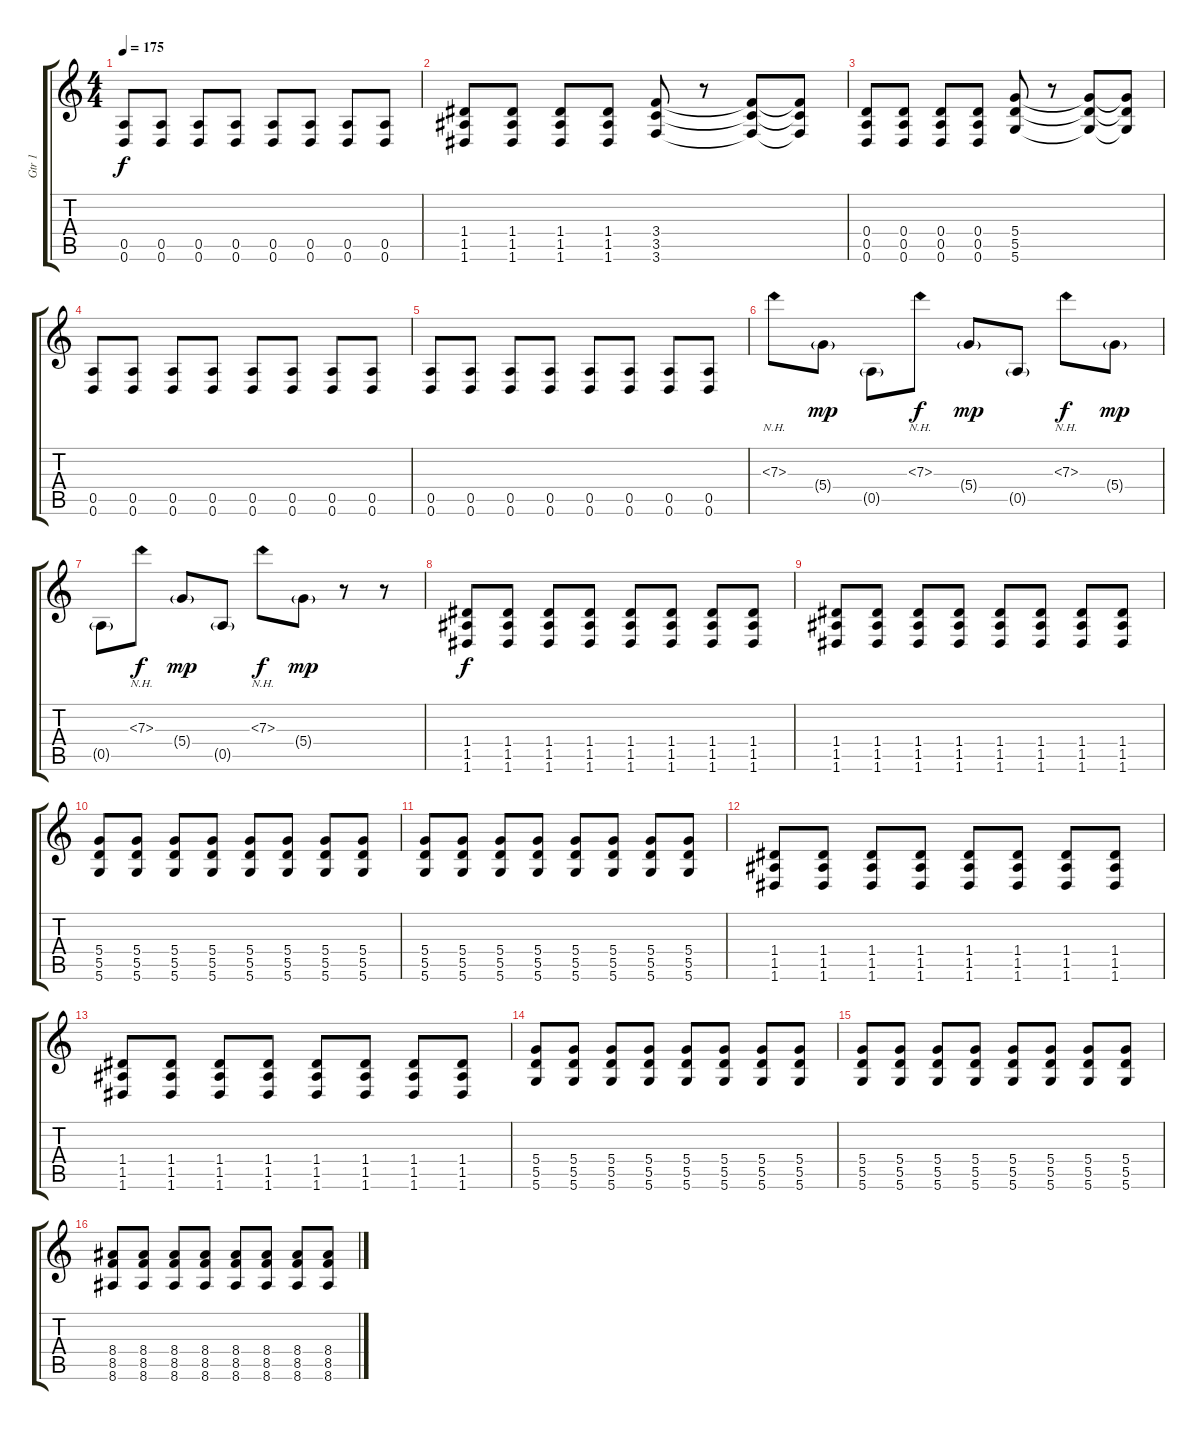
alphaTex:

\track ("Gtr 1" "Gtr 1") {instrument distortionguitar}
\staff {score tabs}
\tuning (E4 B3 G3 D3 A2 D2) {hide}
\ts (4 4)
\tempo 175
\clef g2
\ks c
(0.5 0.6).8{dy f} (0.5 0.6).8 (0.5 0.6).8 (0.5 0.6).8 (0.5 0.6).8 (0.5 0.6).8 (0.5 0.6).8 (0.5 0.6).8 |
(1.4 1.5 1.6).8 (1.4 1.5 1.6).8 (1.4 1.5 1.6).8 (1.4 1.5 1.6).8 (3.4 3.5 3.6).8 r.8 (3.4{t} 3.5{t} 3.6{t}).8 (3.4{t} 3.5{t} 3.6{t}).8 |
(0.4 0.5 0.6).8 (0.4 0.5 0.6).8 (0.4 0.5 0.6).8 (0.4 0.5 0.6).8 (5.4 5.5 5.6).8 r.8 (5.4{t} 5.5{t} 5.6{t}).8 (5.4{t} 5.5{t} 5.6{t}).8 |
(0.5 0.6).8 (0.5 0.6).8 (0.5 0.6).8 (0.5 0.6).8 (0.5 0.6).8 (0.5 0.6).8 (0.5 0.6).8 (0.5 0.6).8 |
(0.5 0.6).8 (0.5 0.6).8 (0.5 0.6).8 (0.5 0.6).8 (0.5 0.6).8 (0.5 0.6).8 (0.5 0.6).8 (0.5 0.6).8 |
7.3{nh}.8 5.4{g}.8{dy mp} 0.5{g}.8 7.3{nh}.8{dy f} 5.4{g}.8{dy mp} 0.5{g}.8 7.3{nh}.8{dy f} 5.4{g}.8{dy mp} |
0.5{g}.8 7.3{nh}.8{dy f} 5.4{g}.8{dy mp} 0.5{g}.8 7.3{nh}.8{dy f} 5.4{g}.8{dy mp} r.8 r.8 |
(1.4 1.5 1.6).8{dy f} (1.4 1.5 1.6).8 (1.4 1.5 1.6).8 (1.4 1.5 1.6).8 (1.4 1.5 1.6).8 (1.4 1.5 1.6).8 (1.4 1.5 1.6).8 (1.4 1.5 1.6).8 |
(1.4 1.5 1.6).8 (1.4 1.5 1.6).8 (1.4 1.5 1.6).8 (1.4 1.5 1.6).8 (1.4 1.5 1.6).8 (1.4 1.5 1.6).8 (1.4 1.5 1.6).8 (1.4 1.5 1.6).8 |
(5.4 5.5 5.6).8 (5.4 5.5 5.6).8 (5.4 5.5 5.6).8 (5.4 5.5 5.6).8 (5.4 5.5 5.6).8 (5.4 5.5 5.6).8 (5.4 5.5 5.6).8 (5.4 5.5 5.6).8 |
(5.4 5.5 5.6).8 (5.4 5.5 5.6).8 (5.4 5.5 5.6).8 (5.4 5.5 5.6).8 (5.4 5.5 5.6).8 (5.4 5.5 5.6).8 (5.4 5.5 5.6).8 (5.4 5.5 5.6).8 |
(1.4 1.5 1.6).8 (1.4 1.5 1.6).8 (1.4 1.5 1.6).8 (1.4 1.5 1.6).8 (1.4 1.5 1.6).8 (1.4 1.5 1.6).8 (1.4 1.5 1.6).8 (1.4 1.5 1.6).8 |
(1.4 1.5 1.6).8 (1.4 1.5 1.6).8 (1.4 1.5 1.6).8 (1.4 1.5 1.6).8 (1.4 1.5 1.6).8 (1.4 1.5 1.6).8 (1.4 1.5 1.6).8 (1.4 1.5 1.6).8 |
(5.4 5.5 5.6).8 (5.4 5.5 5.6).8 (5.4 5.5 5.6).8 (5.4 5.5 5.6).8 (5.4 5.5 5.6).8 (5.4 5.5 5.6).8 (5.4 5.5 5.6).8 (5.4 5.5 5.6).8 |
(5.4 5.5 5.6).8 (5.4 5.5 5.6).8 (5.4 5.5 5.6).8 (5.4 5.5 5.6).8 (5.4 5.5 5.6).8 (5.4 5.5 5.6).8 (5.4 5.5 5.6).8 (5.4 5.5 5.6).8 |
(8.4 8.5 8.6).8 (8.4 8.5 8.6).8 (8.4 8.5 8.6).8 (8.4 8.5 8.6).8 (8.4 8.5 8.6).8 (8.4 8.5 8.6).8 (8.4 8.5 8.6).8 (8.4 8.5 8.6).8
